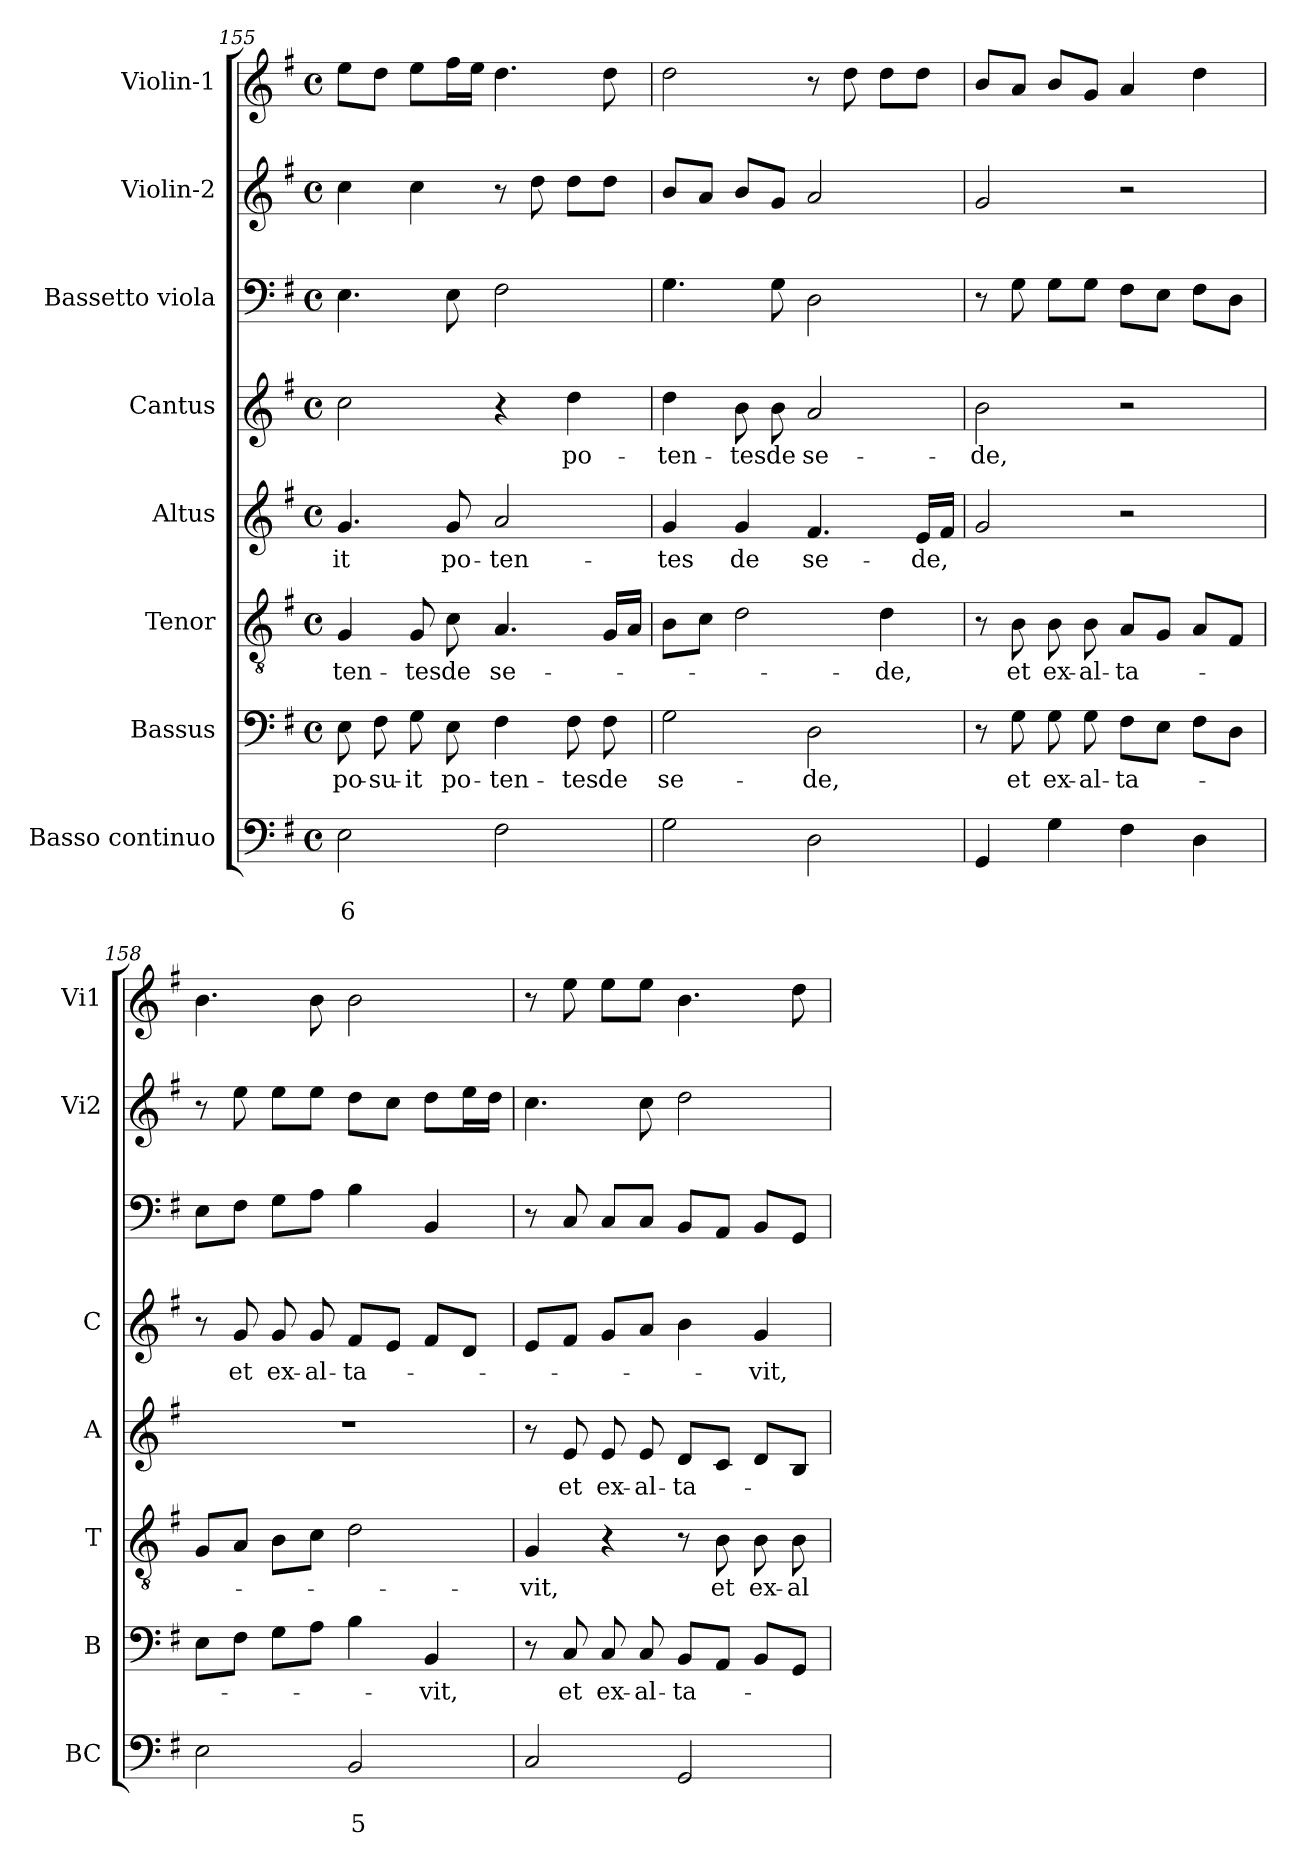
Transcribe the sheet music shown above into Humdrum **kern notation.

**kern	**text	**text	**kern	**text	**kern	**text	**kern	**text	**kern	**text	**kern	**kern	**kern
*part8	*part8	*part8	*part7	*part7	*part6	*part6	*part5	*part5	*part4	*part4	*part3	*part2	*part1
*staff8	*staff8	*staff8	*staff7	*staff7	*staff6	*staff6	*staff5	*staff5	*staff4	*staff4	*staff3	*staff2	*staff1
*I"Basso continuo	*	*	*I"Bassus	*	*I"Tenor	*	*I"Altus	*	*I"Cantus	*	*I"Bassetto viola	*I"Violin-2	*I"Violin-1
*I'BC	*	*	*I'B	*	*I'T	*	*I'A	*	*I'C	*	*	*I'Vi2	*I'Vi1
*clefF4	*	*	*clefF4	*	*clefGv2	*	*clefG2	*	*clefG2	*	*clefF4	*clefG2	*clefG2
*k[f#]	*	*	*k[f#]	*	*k[f#]	*	*k[f#]	*	*k[f#]	*	*k[f#]	*k[f#]	*k[f#]
*G:	*	*	*G:	*	*G:	*	*G:	*	*G:	*	*G:	*G:	*G:
*M4/4	*	*	*M4/4	*	*M4/4	*	*M4/4	*	*M4/4	*	*M4/4	*M4/4	*M4/4
*met(c)	*	*	*met(c)	*	*met(c)	*	*met(c)	*	*met(c)	*	*met(c)	*met(c)	*met(c)
=155	=155	=155	=155	=155	=155	=155	=155	=155	=155	=155	=155	=155	=155
!	!	!LO:LY:b	!	!LO:LY:b	!	!LO:LY:b	!	!LO:LY:b	!	!	!	!	!
2E\	.	6	8E\	-po-	4G/	-ten-	4.g/	-it	2cc\	.	4.E\	4cc\	8ee\L
!	!	!	!	!LO:LY:b	!	!	!	!	!	!	!	!	!
.	.	.	8F#\	-su-	.	.	.	.	.	.	.	.	8dd\J
!	!	!	!	!LO:LY:b	!	!LO:LY:b	!	!	!	!	!	!	!
.	.	.	8G\	-it	8G/	-tes	.	.	.	.	.	4cc\	8ee\L
!	!	!	!	!LO:LY:b	!	!LO:LY:b	!	!LO:LY:b	!	!	!	!	!
.	.	.	8E\	po-	8c\	de	8g/	po-	.	.	8E\	.	16ff#\L
.	.	.	.	.	.	.	.	.	.	.	.	.	16ee\JJ
!	!	!	!	!LO:LY:b	!	!LO:LY:b	!	!LO:LY:b	!	!	!	!	!
2F#\	.	.	4F#\	-ten-	4.A/	se-	2a/	-ten-	4r	.	2F#\	8r	4.dd\
.	.	.	.	.	.	.	.	.	.	.	.	8dd\	.
!	!	!	!	!LO:LY:b	!	!	!	!	!	!LO:LY:b	!	!	!
.	.	.	8F#\	-tes	.	.	.	.	4dd\	po-	.	8dd\L	.
!	!	!	!	!LO:LY:b	!	!	!	!	!	!	!	!	!
.	.	.	8F#\	de	16G/LL	.	.	.	.	.	.	8dd\J	8dd\
.	.	.	.	.	16A/JJ	.	.	.	.	.	.	.	.
=156	=156	=156	=156	=156	=156	=156	=156	=156	=156	=156	=156	=156	=156
!	!	!	!	!LO:LY:b	!	!	!	!LO:LY:b	!	!LO:LY:b	!	!	!
2G\	.	.	2G\	se-	8B\L	.	4g/	-tes	4dd\	-ten-	4.G\	8b/L	2dd\
.	.	.	.	.	8c\J	.	.	.	.	.	.	8a/J	.
!	!	!	!	!	!	!	!	!LO:LY:b	!	!LO:LY:b	!	!	!
.	.	.	.	.	2d\	.	4g/	de	8b\	-tes	.	8b/L	.
!	!	!	!	!	!	!	!	!	!	!LO:LY:b	!	!	!
.	.	.	.	.	.	.	.	.	8b\	de	8G\	8g/J	.
!	!	!	!	!LO:LY:b	!	!	!	!LO:LY:b	!	!LO:LY:b	!	!	!
2D\	.	.	2D\	-de,	.	.	4.f#/	se-	2a/	se-	2D\	2a/	8r
.	.	.	.	.	.	.	.	.	.	.	.	.	8dd\
!	!	!	!	!	!	!LO:LY:b	!	!	!	!	!	!	!
.	.	.	.	.	4d\	-de,	.	.	.	.	.	.	8dd\L
!	!	!	!	!	!	!	!	!LO:LY:b	!	!	!	!	!
.	.	.	.	.	.	.	16e/LL	-de,	.	.	.	.	8dd\J
.	.	.	.	.	.	.	16f#/JJ	.	.	.	.	.	.
=157	=157	=157	=157	=157	=157	=157	=157	=157	=157	=157	=157	=157	=157
!	!	!	!	!	!	!	!	!	!	!LO:LY:b	!	!	!
4GG/	.	.	8r	.	8r	.	2g/	.	2b\	-de,	8r	2g/	8b/L
!	!	!	!	!LO:LY:b	!	!LO:LY:b	!	!	!	!	!	!	!
.	.	.	8G\	et	8B\	et	.	.	.	.	8G\	.	8a/J
!	!	!	!	!LO:LY:b	!	!LO:LY:b	!	!	!	!	!	!	!
4G\	.	.	8G\	ex-	8B\	ex-	.	.	.	.	8G\L	.	8b/L
!	!	!	!	!LO:LY:b	!	!LO:LY:b	!	!	!	!	!	!	!
.	.	.	8G\	-al-	8B\	-al-	.	.	.	.	8G\J	.	8g/J
!	!	!	!	!LO:LY:b	!	!LO:LY:b	!	!	!	!	!	!	!
4F#\	.	.	8F#\L	-ta-	8A/L	-ta-	2r	.	2r	.	8F#\L	2r	4a/
.	.	.	8E\J	.	8G/J	.	.	.	.	.	8E\J	.	.
4D\	.	.	8F#\L	.	8A/L	.	.	.	.	.	8F#\L	.	4dd\
.	.	.	8D\J	.	8F#/J	.	.	.	.	.	8D\J	.	.
!!LO:PB:g=z
=158	=158	=158	=158	=158	=158	=158	=158	=158	=158	=158	=158	=158	=158
2E\	.	.	8E\L	.	8G/L	.	1r	.	8r	.	8E\L	8r	4.b\
!	!	!	!	!	!	!	!	!	!	!LO:LY:b	!	!	!
.	.	.	8F#\J	.	8A/J	.	.	.	8g/	et	8F#\J	8ee\	.
!	!	!	!	!	!	!	!	!	!	!LO:LY:b	!	!	!
.	.	.	8G\L	.	8B\L	.	.	.	8g/	ex-	8G\L	8ee\L	.
!	!	!	!	!	!	!	!	!	!	!LO:LY:b	!	!	!
.	.	.	8A\J	.	8c\J	.	.	.	8g/	-al-	8A\J	8ee\J	8b\
!	!	!LO:LY:b	!	!	!	!	!	!	!	!LO:LY:b	!	!	!
2BB/	.	5	4B\	.	2d\	.	.	.	8f#/L	-ta-	4B\	8dd\L	2b\
.	.	.	.	.	.	.	.	.	8e/J	.	.	8cc\J	.
!	!	!	!	!LO:LY:b	!	!	!	!	!	!	!	!	!
.	.	.	4BB/	-vit,	.	.	.	.	8f#/L	.	4BB/	8dd\L	.
.	.	.	.	.	.	.	.	.	8d/J	.	.	16ee\L	.
.	.	.	.	.	.	.	.	.	.	.	.	16dd\JJ	.
=159	=159	=159	=159	=159	=159	=159	=159	=159	=159	=159	=159	=159	=159
!	!	!	!	!	!	!LO:LY:b	!	!	!	!	!	!	!
2C/	.	.	8r	.	4G/	-vit,	8r	.	8e/L	.	8r	4.cc\	8r
!	!	!	!	!LO:LY:b	!	!	!	!LO:LY:b	!	!	!	!	!
.	.	.	8C/	et	.	.	8e/	et	8f#/J	.	8C/	.	8ee\
!	!	!	!	!LO:LY:b	!	!	!	!LO:LY:b	!	!	!	!	!
.	.	.	8C/	ex-	4r	.	8e/	ex-	8g/L	.	8C/L	.	8ee\L
!	!	!	!	!LO:LY:b	!	!	!	!LO:LY:b	!	!	!	!	!
.	.	.	8C/	-al-	.	.	8e/	-al-	8a/J	.	8C/J	8cc\	8ee\J
!	!	!	!	!LO:LY:b	!	!	!	!LO:LY:b	!	!	!	!	!
2GG/	.	.	8BB/L	-ta-	8r	.	8d/L	-ta-	4b\	.	8BB/L	2dd\	4.b\
!	!	!	!	!	!	!LO:LY:b	!	!	!	!	!	!	!
.	.	.	8AA/J	.	8B\	et	8c/J	.	.	.	8AA/J	.	.
!	!	!	!	!	!	!LO:LY:b	!	!	!	!LO:LY:b	!	!	!
.	.	.	8BB/L	.	8B\	ex-	8d/L	.	4g/	-vit,	8BB/L	.	.
!	!	!	!	!	!	!LO:LY:b	!	!	!	!	!	!	!
.	.	.	8GG/J	.	8B\	-al-	8B/J	.	.	.	8GG/J	.	8dd\
=	=	=	=	=	=	=	=	=	=	=	=	=	=
*-	*-	*-	*-	*-	*-	*-	*-	*-	*-	*-	*-	*-	*-
